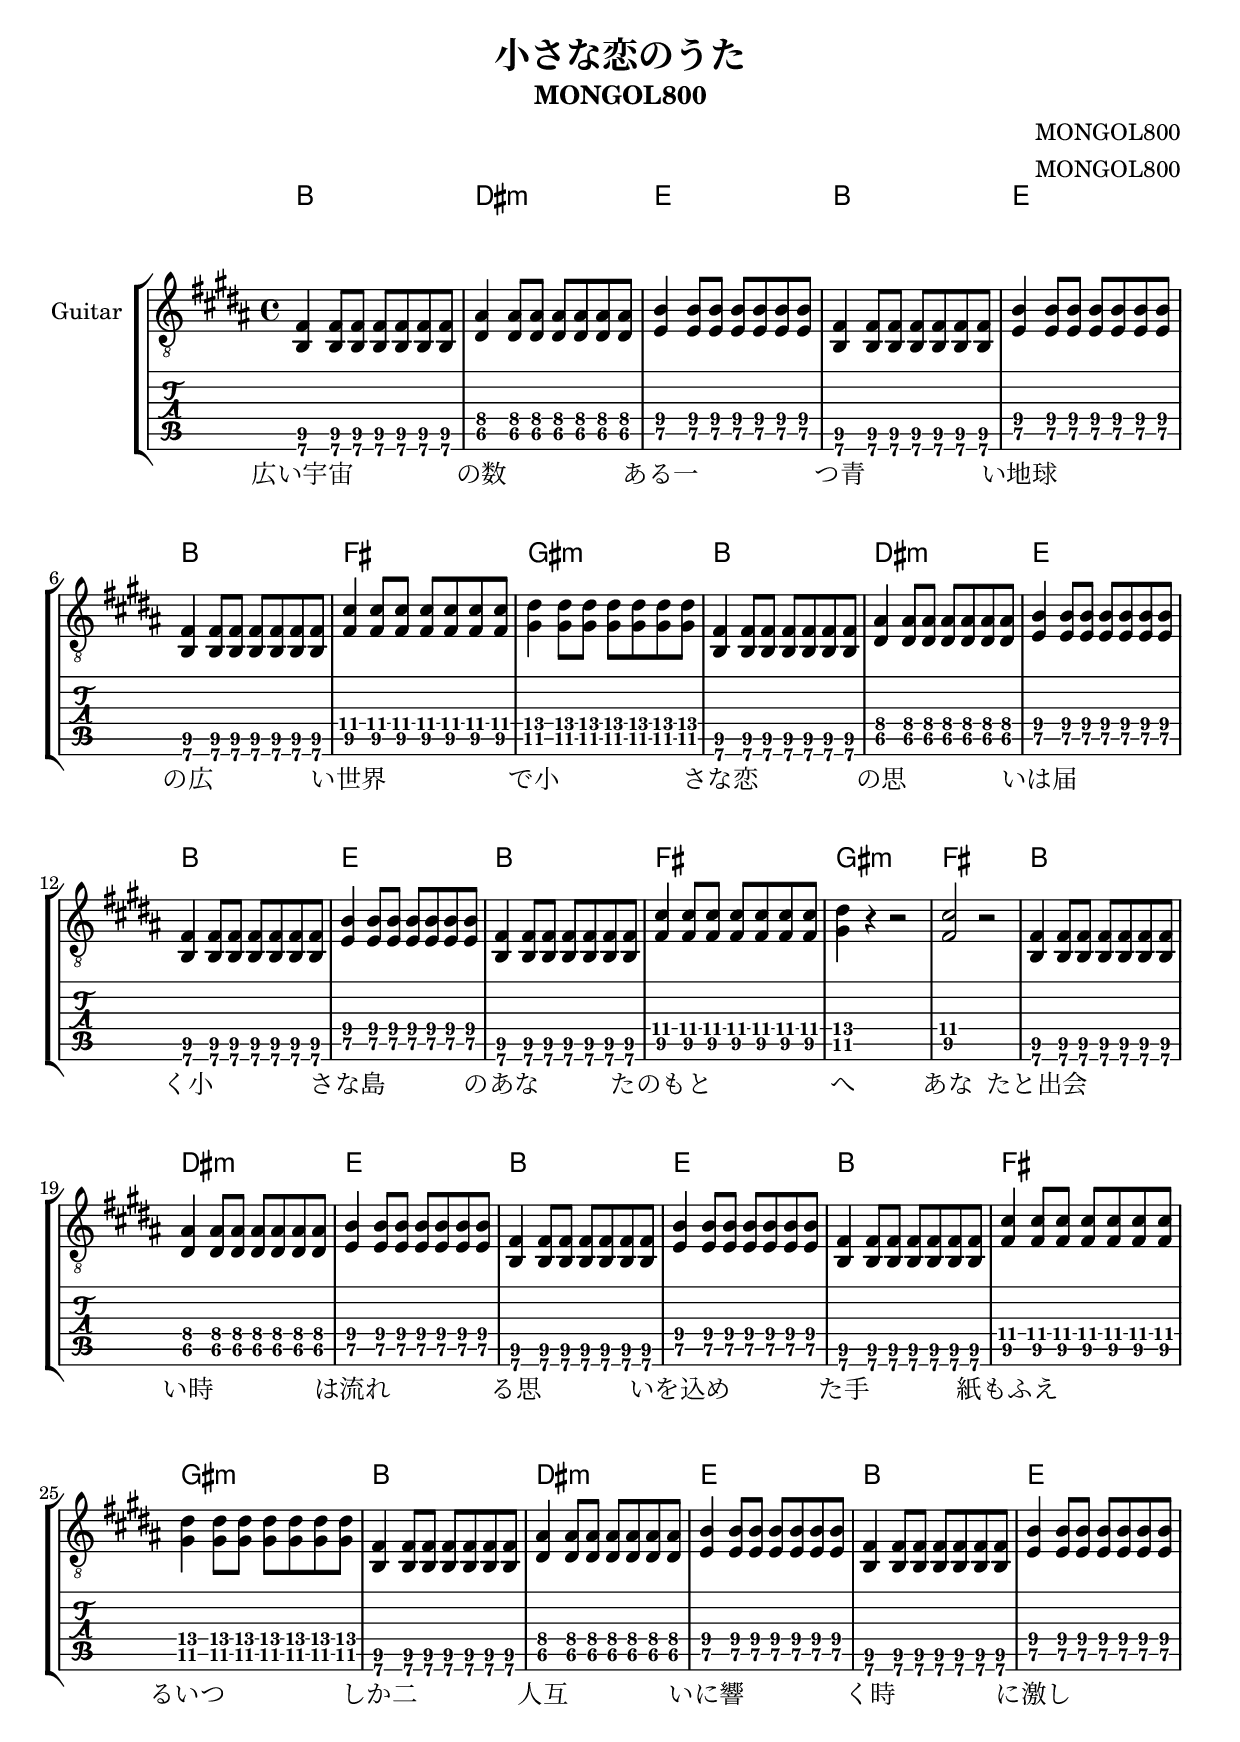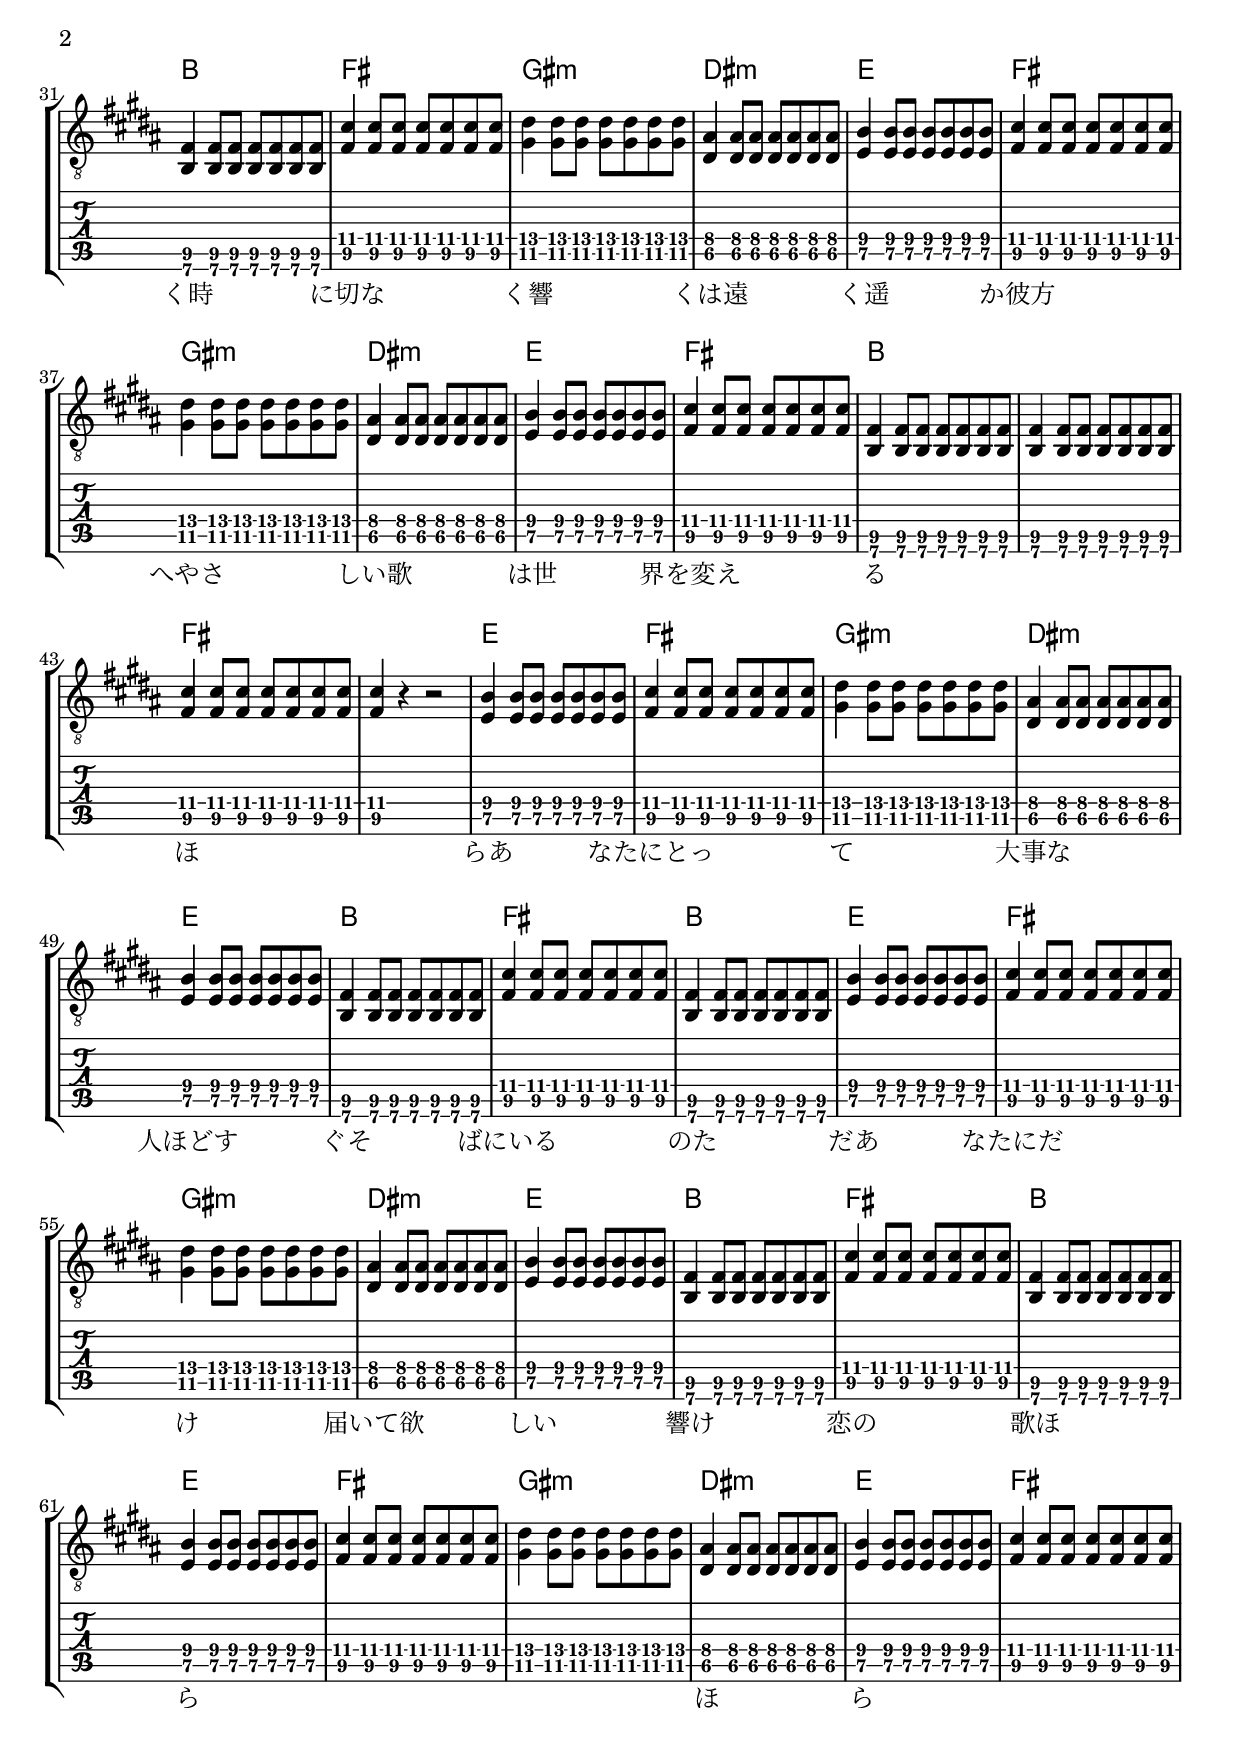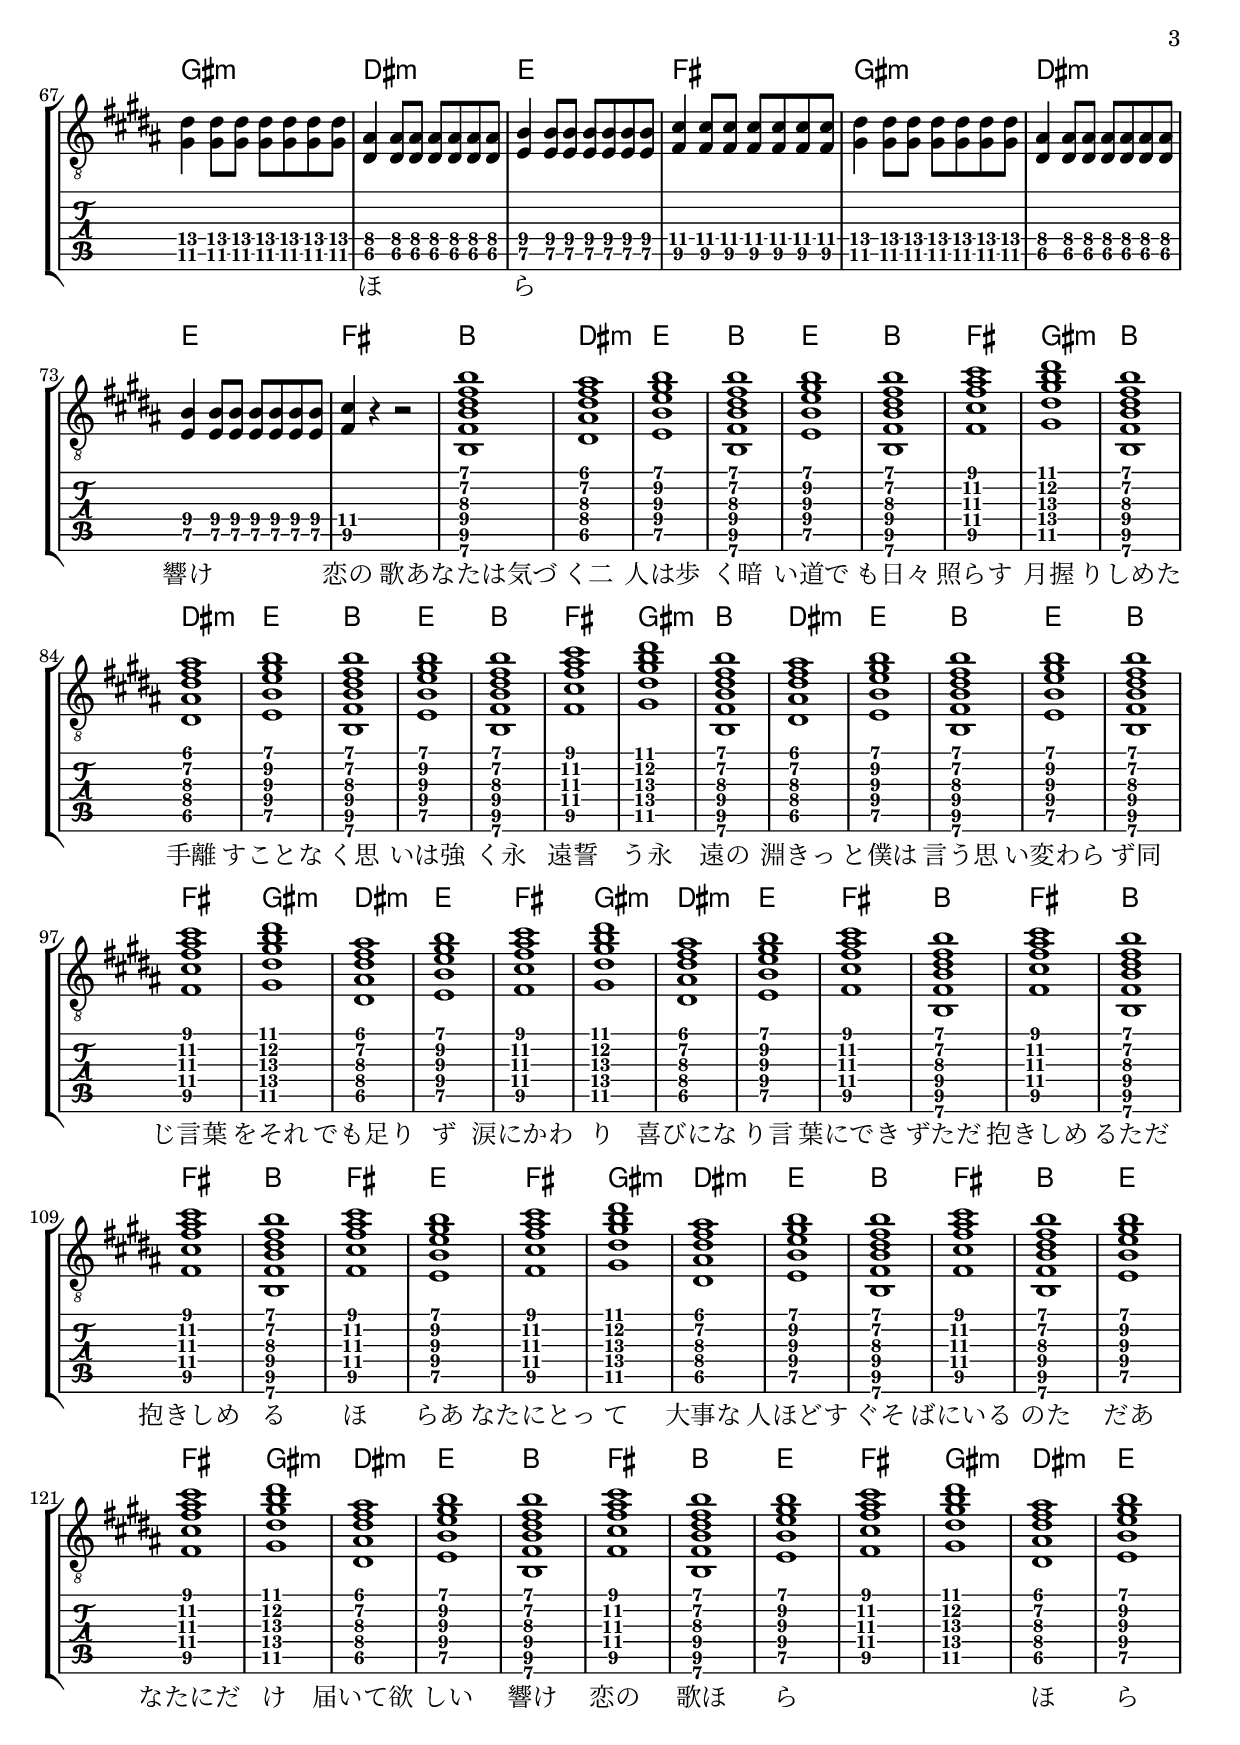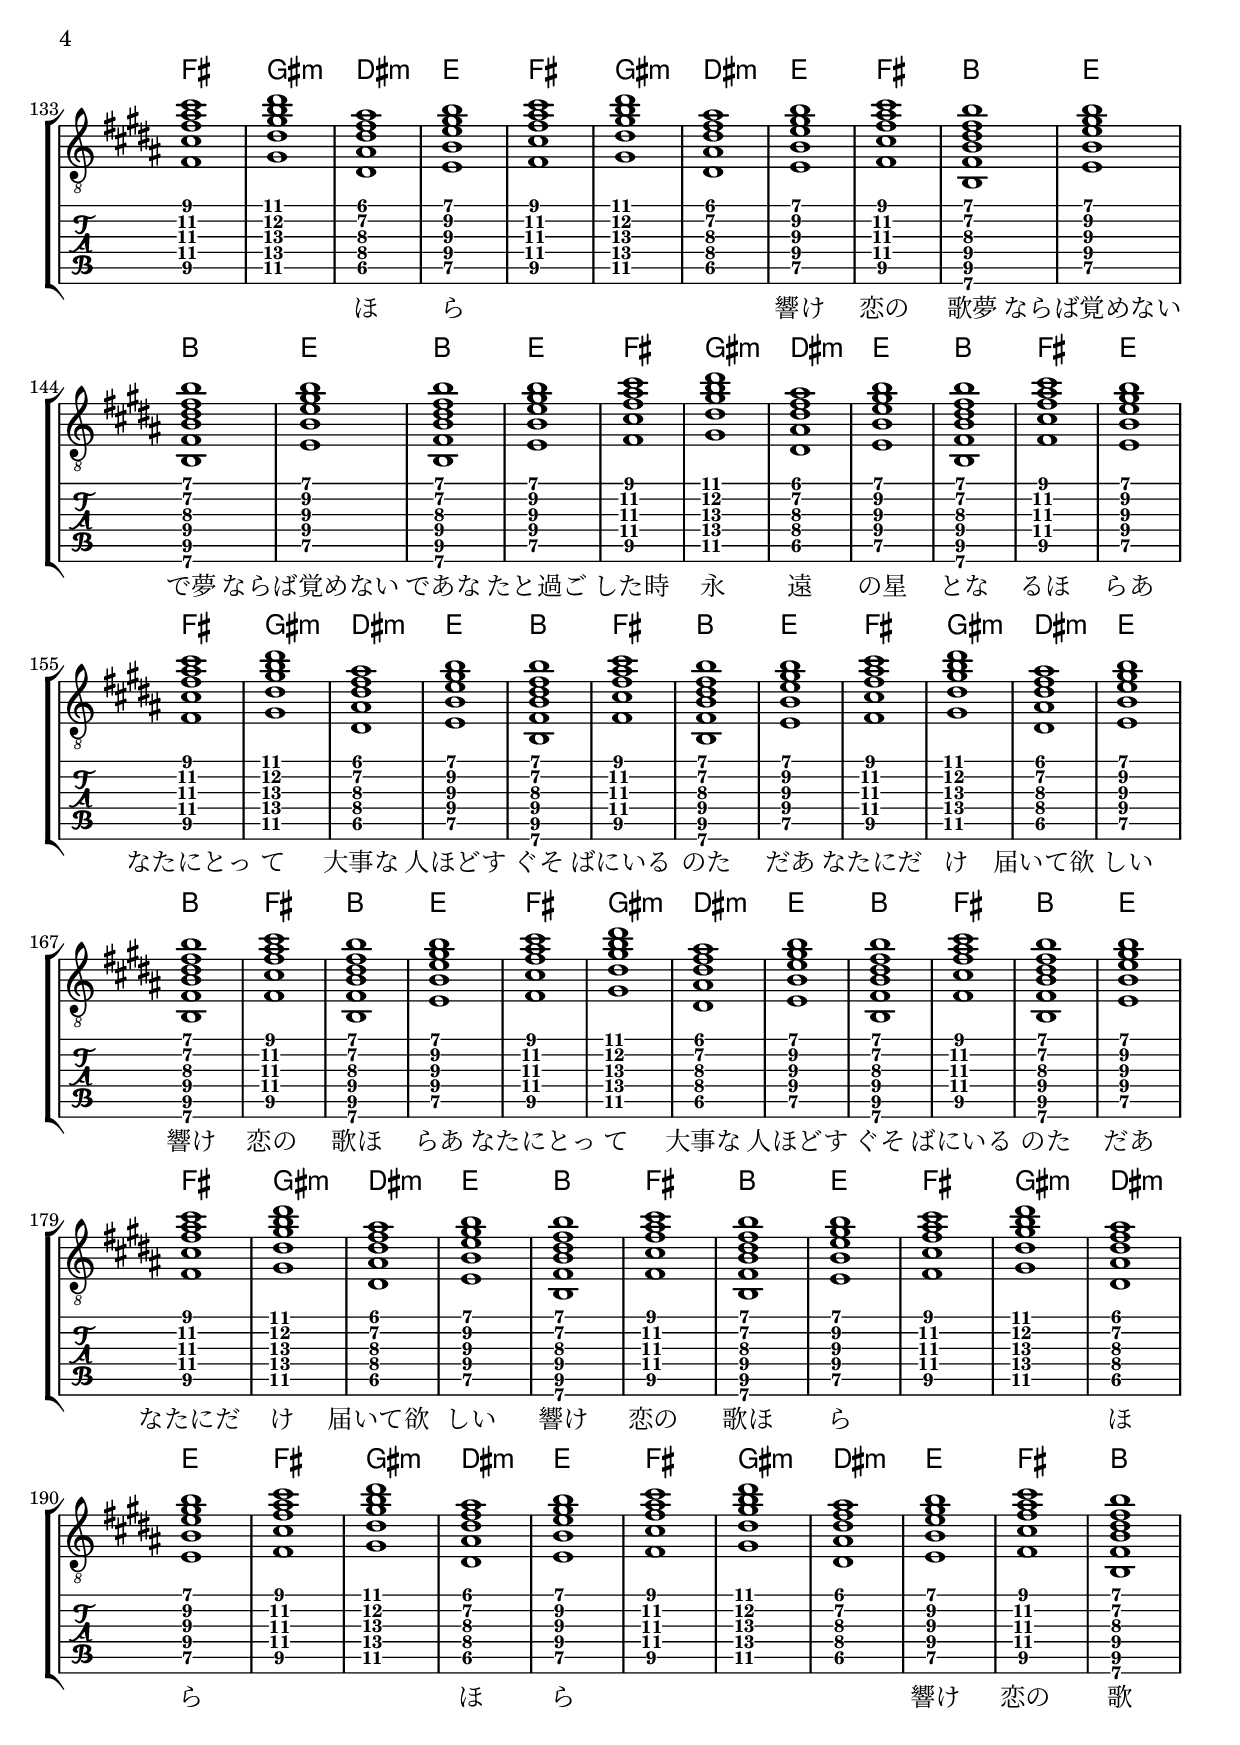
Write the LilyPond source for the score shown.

%%% 弾き語り用TAB譜のテンプレート2

\language "english"		% 言語設定(英語)
\include "predefined-guitar-fretboards.ly"
\version "2.18.2"

%%ヘッダー
\header {                       
title = "小さな恋のうた"
subtitle = "MONGOL800"
composer = "MONGOL800"
arranger = "MONGOL800"
}

%% ボーカル
vocal =  \relative c' {

}

%% 歌詞
lyric = \lyricmode {
広い宇宙1 の数1 ある一1 つ青1 い地球1 の広1 い世界1 で小1 さな恋1 の思1 いは届1 く小1 さな島1 のあな1 たのもと1 へ1 あな1 たと出会1 い時1 は流れ1 る思1 いを込め1 た手1 紙もふえ1 るいつ1 しか二1 人互1 いに響1 く時1 に激し1 く時1 に切な1 く響1 くは遠1 く遥1 か彼方1 へやさ1 しい歌1 は世1 界を変え1 る\breve ほ\breve らあ1 なたにとっ1 て1 大事な1 人ほどす1 ぐそ1 ばにいる1 のた1 だあ1 なたにだ1 け1 届いて欲1 しい1 響け1 恋の1 歌ほ1 ら1 　1 　1 ほ1 ら1 　1 　1 ほ1 ら1 　1 　1 　1 響け1 恋の1 歌あなたは気づ1 く二1 人は歩1 く暗1 い道で1 も日々1 照らす1 月握1 りしめた1 手離1 すことな1 く思1 いは強1 く永1 遠誓1 う永1 遠の1 淵きっ1 と僕は1 言う思1 い変わら1 ず同1 じ言葉1 をそれ1 でも足り1 ず1 涙にかわ1 り1 喜びにな1 り言1 葉にでき1 ずただ1 抱きしめ1 るただ1 抱きしめ1 る1 ほ1 らあ1 なたにとっ1 て1 大事な1 人ほどす1 ぐそ1 ばにいる1 のた1 だあ1 なたにだ1 け1 届いて欲1 しい1 響け1 恋の1 歌ほ1 ら1 　1 　1 ほ1 ら1 　1 　1 ほ1 ら1 　1 　1 　1 響け1 恋の1 歌夢1 ならば覚めない1 で夢1 ならば覚めない1 であな1 たと過ご1 した時1 永1 遠1 の星1 とな1 るほ1 らあ1 なたにとっ1 て1 大事な1 人ほどす1 ぐそ1 ばにいる1 のた1 だあ1 なたにだ1 け1 届いて欲1 しい1 響け1 恋の1 歌ほ1 らあ1 なたにとっ1 て1 大事な1 人ほどす1 ぐそ1 ばにいる1 のた1 だあ1 なたにだ1 け1 届いて欲1 しい1 響け1 恋の1 歌ほ1 ら1 　1 　1 ほ1 ら1 　1 　1 ほ1 ら1 　1 　1 　1 響け1 恋の1 歌1 
}

\storePredefinedDiagram #default-fret-table
                        \chordmode { c'' }
                        #guitar-tuning
                        #(offset-fret 2 (chord-shape 'bes guitar-tuning))
\storePredefinedDiagram #default-fret-table
                        \chordmode { d'' }
                        #guitar-tuning
                        #(offset-fret 4 (chord-shape 'bes guitar-tuning))

%% コードとダイアグラム用
chord = \chordmode {
b1 ds1:m e1 b1 e1 b1 fs1 gs1:m b1 ds1:m e1 b1 e1 b1 fs1 gs1:m fs1 b1 ds1:m e1 b1 e1 b1 fs1 gs1:m b1 ds1:m e1 b1 e1 b1 fs1 gs1:m ds1:m e1 fs1 gs1:m ds1:m e1 fs1 b\breve fs\breve e1 fs1 gs1:m ds1:m e1 b1 fs1 b1 e1 fs1 gs1:m ds1:m e1 b1 fs1 b1 e1 fs1 gs1:m ds1:m e1 fs1 gs1:m ds1:m e1 fs1 gs1:m ds1:m e1 fs1 b1 ds1:m e1 b1 e1 b1 fs1 gs1:m b1 ds1:m e1 b1 e1 b1 fs1 gs1:m b1 ds1:m e1 b1 e1 b1 fs1 gs1:m ds1:m e1 fs1 gs1:m ds1:m e1 fs1 b1 fs1 b1 fs1 b1 fs1 e1 fs1 gs1:m ds1:m e1 b1 fs1 b1 e1 fs1 gs1:m ds1:m e1 b1 fs1 b1 e1 fs1 gs1:m ds1:m e1 fs1 gs1:m ds1:m e1 fs1 gs1:m ds1:m e1 fs1 b1 e1 b1 e1 b1 e1 fs1 gs1:m ds1:m e1 b1 fs1 e1 fs1 gs1:m ds1:m e1 b1 fs1 b1 e1 fs1 gs1:m ds1:m e1 b1 fs1 b1 e1 fs1 gs1:m ds1:m e1 b1 fs1 b1 e1 fs1 gs1:m ds1:m e1 b1 fs1 b1 e1 fs1 gs1:m ds1:m e1 fs1 gs1:m ds1:m e1 fs1 gs1:m ds1:m e1 fs1 b1 
}

%% ギター(コードを表示したい音符に^""でできる)
guitar = {
\key b \major
  \time 4/4
<b,\6 fs\5>4 <b,\6 fs\5>8 <b,\6 fs\5>8 <b,\6 fs\5>8 <b,\6 fs\5>8 <b,\6 fs\5>8 <b,\6 fs\5>8 
<ds\5 as\4>4 <ds\5 as\4>8 <ds\5 as\4>8 <ds\5 as\4>8 <ds\5 as\4>8 <ds\5 as\4>8 <ds\5 as\4>8 
<e\5 b\4>4 <e\5 b\4>8 <e\5 b\4>8 <e\5 b\4>8 <e\5 b\4>8 <e\5 b\4>8 <e\5 b\4>8 
<b,\6 fs\5>4 <b,\6 fs\5>8 <b,\6 fs\5>8 <b,\6 fs\5>8 <b,\6 fs\5>8 <b,\6 fs\5>8 <b,\6 fs\5>8 
<e\5 b\4>4 <e\5 b\4>8 <e\5 b\4>8 <e\5 b\4>8 <e\5 b\4>8 <e\5 b\4>8 <e\5 b\4>8 
<b,\6 fs\5>4 <b,\6 fs\5>8 <b,\6 fs\5>8 <b,\6 fs\5>8 <b,\6 fs\5>8 <b,\6 fs\5>8 <b,\6 fs\5>8 
<fs\5 cs'\4>4 <fs\5 cs'\4>8 <fs\5 cs'\4>8 <fs\5 cs'\4>8 <fs\5 cs'\4>8 <fs\5 cs'\4>8 <fs\5 cs'\4>8 
<gs\5 ds'\4>4 <gs\5 ds'\4>8 <gs\5 ds'\4>8 <gs\5 ds'\4>8 <gs\5 ds'\4>8 <gs\5 ds'\4>8 <gs\5 ds'\4>8 
<b,\6 fs\5>4 <b,\6 fs\5>8 <b,\6 fs\5>8 <b,\6 fs\5>8 <b,\6 fs\5>8 <b,\6 fs\5>8 <b,\6 fs\5>8 
<ds\5 as\4>4 <ds\5 as\4>8 <ds\5 as\4>8 <ds\5 as\4>8 <ds\5 as\4>8 <ds\5 as\4>8 <ds\5 as\4>8 
<e\5 b\4>4 <e\5 b\4>8 <e\5 b\4>8 <e\5 b\4>8 <e\5 b\4>8 <e\5 b\4>8 <e\5 b\4>8 
<b,\6 fs\5>4 <b,\6 fs\5>8 <b,\6 fs\5>8 <b,\6 fs\5>8 <b,\6 fs\5>8 <b,\6 fs\5>8 <b,\6 fs\5>8 
<e\5 b\4>4 <e\5 b\4>8 <e\5 b\4>8 <e\5 b\4>8 <e\5 b\4>8 <e\5 b\4>8 <e\5 b\4>8 
<b,\6 fs\5>4 <b,\6 fs\5>8 <b,\6 fs\5>8 <b,\6 fs\5>8 <b,\6 fs\5>8 <b,\6 fs\5>8 <b,\6 fs\5>8 
<fs\5 cs'\4>4 <fs\5 cs'\4>8 <fs\5 cs'\4>8 <fs\5 cs'\4>8 <fs\5 cs'\4>8 <fs\5 cs'\4>8 <fs\5 cs'\4>8 
<gs\5 ds'\4>4 r4 r2 
<fs\5 cs'\4>2 r2 
<b,\6 fs\5>4 <b,\6 fs\5>8 <b,\6 fs\5>8 <b,\6 fs\5>8 <b,\6 fs\5>8 <b,\6 fs\5>8 <b,\6 fs\5>8 
<ds\5 as\4>4 <ds\5 as\4>8 <ds\5 as\4>8 <ds\5 as\4>8 <ds\5 as\4>8 <ds\5 as\4>8 <ds\5 as\4>8 
<e\5 b\4>4 <e\5 b\4>8 <e\5 b\4>8 <e\5 b\4>8 <e\5 b\4>8 <e\5 b\4>8 <e\5 b\4>8 
<b,\6 fs\5>4 <b,\6 fs\5>8 <b,\6 fs\5>8 <b,\6 fs\5>8 <b,\6 fs\5>8 <b,\6 fs\5>8 <b,\6 fs\5>8 
<e\5 b\4>4 <e\5 b\4>8 <e\5 b\4>8 <e\5 b\4>8 <e\5 b\4>8 <e\5 b\4>8 <e\5 b\4>8 
<b,\6 fs\5>4 <b,\6 fs\5>8 <b,\6 fs\5>8 <b,\6 fs\5>8 <b,\6 fs\5>8 <b,\6 fs\5>8 <b,\6 fs\5>8 
<fs\5 cs'\4>4 <fs\5 cs'\4>8 <fs\5 cs'\4>8 <fs\5 cs'\4>8 <fs\5 cs'\4>8 <fs\5 cs'\4>8 <fs\5 cs'\4>8 
<gs\5 ds'\4>4 <gs\5 ds'\4>8 <gs\5 ds'\4>8 <gs\5 ds'\4>8 <gs\5 ds'\4>8 <gs\5 ds'\4>8 <gs\5 ds'\4>8 
<b,\6 fs\5>4 <b,\6 fs\5>8 <b,\6 fs\5>8 <b,\6 fs\5>8 <b,\6 fs\5>8 <b,\6 fs\5>8 <b,\6 fs\5>8 
<ds\5 as\4>4 <ds\5 as\4>8 <ds\5 as\4>8 <ds\5 as\4>8 <ds\5 as\4>8 <ds\5 as\4>8 <ds\5 as\4>8 
<e\5 b\4>4 <e\5 b\4>8 <e\5 b\4>8 <e\5 b\4>8 <e\5 b\4>8 <e\5 b\4>8 <e\5 b\4>8 
<b,\6 fs\5>4 <b,\6 fs\5>8 <b,\6 fs\5>8 <b,\6 fs\5>8 <b,\6 fs\5>8 <b,\6 fs\5>8 <b,\6 fs\5>8 
<e\5 b\4>4 <e\5 b\4>8 <e\5 b\4>8 <e\5 b\4>8 <e\5 b\4>8 <e\5 b\4>8 <e\5 b\4>8 
<b,\6 fs\5>4 <b,\6 fs\5>8 <b,\6 fs\5>8 <b,\6 fs\5>8 <b,\6 fs\5>8 <b,\6 fs\5>8 <b,\6 fs\5>8 
<fs\5 cs'\4>4 <fs\5 cs'\4>8 <fs\5 cs'\4>8 <fs\5 cs'\4>8 <fs\5 cs'\4>8 <fs\5 cs'\4>8 <fs\5 cs'\4>8 
<gs\5 ds'\4>4 <gs\5 ds'\4>8 <gs\5 ds'\4>8 <gs\5 ds'\4>8 <gs\5 ds'\4>8 <gs\5 ds'\4>8 <gs\5 ds'\4>8 
<ds\5 as\4>4 <ds\5 as\4>8 <ds\5 as\4>8 <ds\5 as\4>8 <ds\5 as\4>8 <ds\5 as\4>8 <ds\5 as\4>8 
<e\5 b\4>4 <e\5 b\4>8 <e\5 b\4>8 <e\5 b\4>8 <e\5 b\4>8 <e\5 b\4>8 <e\5 b\4>8 
<fs\5 cs'\4>4 <fs\5 cs'\4>8 <fs\5 cs'\4>8 <fs\5 cs'\4>8 <fs\5 cs'\4>8 <fs\5 cs'\4>8 <fs\5 cs'\4>8 
<gs\5 ds'\4>4 <gs\5 ds'\4>8 <gs\5 ds'\4>8 <gs\5 ds'\4>8 <gs\5 ds'\4>8 <gs\5 ds'\4>8 <gs\5 ds'\4>8 
<ds\5 as\4>4 <ds\5 as\4>8 <ds\5 as\4>8 <ds\5 as\4>8 <ds\5 as\4>8 <ds\5 as\4>8 <ds\5 as\4>8 
<e\5 b\4>4 <e\5 b\4>8 <e\5 b\4>8 <e\5 b\4>8 <e\5 b\4>8 <e\5 b\4>8 <e\5 b\4>8 
<fs\5 cs'\4>4 <fs\5 cs'\4>8 <fs\5 cs'\4>8 <fs\5 cs'\4>8 <fs\5 cs'\4>8 <fs\5 cs'\4>8 <fs\5 cs'\4>8 
<b,\6 fs\5>4 <b,\6 fs\5>8 <b,\6 fs\5>8 <b,\6 fs\5>8 <b,\6 fs\5>8 <b,\6 fs\5>8 <b,\6 fs\5>8 <b,\6 fs\5>4 <b,\6 fs\5>8 <b,\6 fs\5>8 <b,\6 fs\5>8 <b,\6 fs\5>8 <b,\6 fs\5>8 <b,\6 fs\5>8 
<fs\5 cs'\4>4 <fs\5 cs'\4>8 <fs\5 cs'\4>8 <fs\5 cs'\4>8 <fs\5 cs'\4>8 <fs\5 cs'\4>8 <fs\5 cs'\4>8 <fs\5 cs'\4>4 r4 r2 
<e\5 b\4>4 <e\5 b\4>8 <e\5 b\4>8 <e\5 b\4>8 <e\5 b\4>8 <e\5 b\4>8 <e\5 b\4>8 
<fs\5 cs'\4>4 <fs\5 cs'\4>8 <fs\5 cs'\4>8 <fs\5 cs'\4>8 <fs\5 cs'\4>8 <fs\5 cs'\4>8 <fs\5 cs'\4>8 
<gs\5 ds'\4>4 <gs\5 ds'\4>8 <gs\5 ds'\4>8 <gs\5 ds'\4>8 <gs\5 ds'\4>8 <gs\5 ds'\4>8 <gs\5 ds'\4>8 
<ds\5 as\4>4 <ds\5 as\4>8 <ds\5 as\4>8 <ds\5 as\4>8 <ds\5 as\4>8 <ds\5 as\4>8 <ds\5 as\4>8 
<e\5 b\4>4 <e\5 b\4>8 <e\5 b\4>8 <e\5 b\4>8 <e\5 b\4>8 <e\5 b\4>8 <e\5 b\4>8 
<b,\6 fs\5>4 <b,\6 fs\5>8 <b,\6 fs\5>8 <b,\6 fs\5>8 <b,\6 fs\5>8 <b,\6 fs\5>8 <b,\6 fs\5>8 
<fs\5 cs'\4>4 <fs\5 cs'\4>8 <fs\5 cs'\4>8 <fs\5 cs'\4>8 <fs\5 cs'\4>8 <fs\5 cs'\4>8 <fs\5 cs'\4>8 
<b,\6 fs\5>4 <b,\6 fs\5>8 <b,\6 fs\5>8 <b,\6 fs\5>8 <b,\6 fs\5>8 <b,\6 fs\5>8 <b,\6 fs\5>8 
<e\5 b\4>4 <e\5 b\4>8 <e\5 b\4>8 <e\5 b\4>8 <e\5 b\4>8 <e\5 b\4>8 <e\5 b\4>8 
<fs\5 cs'\4>4 <fs\5 cs'\4>8 <fs\5 cs'\4>8 <fs\5 cs'\4>8 <fs\5 cs'\4>8 <fs\5 cs'\4>8 <fs\5 cs'\4>8 
<gs\5 ds'\4>4 <gs\5 ds'\4>8 <gs\5 ds'\4>8 <gs\5 ds'\4>8 <gs\5 ds'\4>8 <gs\5 ds'\4>8 <gs\5 ds'\4>8 
<ds\5 as\4>4 <ds\5 as\4>8 <ds\5 as\4>8 <ds\5 as\4>8 <ds\5 as\4>8 <ds\5 as\4>8 <ds\5 as\4>8 
<e\5 b\4>4 <e\5 b\4>8 <e\5 b\4>8 <e\5 b\4>8 <e\5 b\4>8 <e\5 b\4>8 <e\5 b\4>8 
<b,\6 fs\5>4 <b,\6 fs\5>8 <b,\6 fs\5>8 <b,\6 fs\5>8 <b,\6 fs\5>8 <b,\6 fs\5>8 <b,\6 fs\5>8 
<fs\5 cs'\4>4 <fs\5 cs'\4>8 <fs\5 cs'\4>8 <fs\5 cs'\4>8 <fs\5 cs'\4>8 <fs\5 cs'\4>8 <fs\5 cs'\4>8 
<b,\6 fs\5>4 <b,\6 fs\5>8 <b,\6 fs\5>8 <b,\6 fs\5>8 <b,\6 fs\5>8 <b,\6 fs\5>8 <b,\6 fs\5>8 
<e\5 b\4>4 <e\5 b\4>8 <e\5 b\4>8 <e\5 b\4>8 <e\5 b\4>8 <e\5 b\4>8 <e\5 b\4>8 
<fs\5 cs'\4>4 <fs\5 cs'\4>8 <fs\5 cs'\4>8 <fs\5 cs'\4>8 <fs\5 cs'\4>8 <fs\5 cs'\4>8 <fs\5 cs'\4>8 
<gs\5 ds'\4>4 <gs\5 ds'\4>8 <gs\5 ds'\4>8 <gs\5 ds'\4>8 <gs\5 ds'\4>8 <gs\5 ds'\4>8 <gs\5 ds'\4>8 
<ds\5 as\4>4 <ds\5 as\4>8 <ds\5 as\4>8 <ds\5 as\4>8 <ds\5 as\4>8 <ds\5 as\4>8 <ds\5 as\4>8 
<e\5 b\4>4 <e\5 b\4>8 <e\5 b\4>8 <e\5 b\4>8 <e\5 b\4>8 <e\5 b\4>8 <e\5 b\4>8 
<fs\5 cs'\4>4 <fs\5 cs'\4>8 <fs\5 cs'\4>8 <fs\5 cs'\4>8 <fs\5 cs'\4>8 <fs\5 cs'\4>8 <fs\5 cs'\4>8 
<gs\5 ds'\4>4 <gs\5 ds'\4>8 <gs\5 ds'\4>8 <gs\5 ds'\4>8 <gs\5 ds'\4>8 <gs\5 ds'\4>8 <gs\5 ds'\4>8 
<ds\5 as\4>4 <ds\5 as\4>8 <ds\5 as\4>8 <ds\5 as\4>8 <ds\5 as\4>8 <ds\5 as\4>8 <ds\5 as\4>8 
<e\5 b\4>4 <e\5 b\4>8 <e\5 b\4>8 <e\5 b\4>8 <e\5 b\4>8 <e\5 b\4>8 <e\5 b\4>8 
<fs\5 cs'\4>4 <fs\5 cs'\4>8 <fs\5 cs'\4>8 <fs\5 cs'\4>8 <fs\5 cs'\4>8 <fs\5 cs'\4>8 <fs\5 cs'\4>8 
<gs\5 ds'\4>4 <gs\5 ds'\4>8 <gs\5 ds'\4>8 <gs\5 ds'\4>8 <gs\5 ds'\4>8 <gs\5 ds'\4>8 <gs\5 ds'\4>8 
<ds\5 as\4>4 <ds\5 as\4>8 <ds\5 as\4>8 <ds\5 as\4>8 <ds\5 as\4>8 <ds\5 as\4>8 <ds\5 as\4>8 
<e\5 b\4>4 <e\5 b\4>8 <e\5 b\4>8 <e\5 b\4>8 <e\5 b\4>8 <e\5 b\4>8 <e\5 b\4>8 
<fs\5 cs'\4>4 r4 r2 
<b,\6 fs\5 b\4 ds'\3 fs'\2 b'\1>1 
<ds\5 as\4 ds'\3 fs'\2 as'\1>1 
<e\5 b\4 e'\3 gs'\2 b'\1>1 
<b,\6 fs\5 b\4 ds'\3 fs'\2 b'\1>1 
<e\5 b\4 e'\3 gs'\2 b'\1>1 
<b,\6 fs\5 b\4 ds'\3 fs'\2 b'\1>1 
<fs\5 cs'\4 fs'\3 as'\2 cs''\1>1 
<gs\5 ds'\4 gs'\3 b'\2 ds''\1>1 
<b,\6 fs\5 b\4 ds'\3 fs'\2 b'\1>1 
<ds\5 as\4 ds'\3 fs'\2 as'\1>1 
<e\5 b\4 e'\3 gs'\2 b'\1>1 
<b,\6 fs\5 b\4 ds'\3 fs'\2 b'\1>1 
<e\5 b\4 e'\3 gs'\2 b'\1>1 
<b,\6 fs\5 b\4 ds'\3 fs'\2 b'\1>1 
<fs\5 cs'\4 fs'\3 as'\2 cs''\1>1 
<gs\5 ds'\4 gs'\3 b'\2 ds''\1>1 
<b,\6 fs\5 b\4 ds'\3 fs'\2 b'\1>1 
<ds\5 as\4 ds'\3 fs'\2 as'\1>1 
<e\5 b\4 e'\3 gs'\2 b'\1>1 
<b,\6 fs\5 b\4 ds'\3 fs'\2 b'\1>1 
<e\5 b\4 e'\3 gs'\2 b'\1>1 
<b,\6 fs\5 b\4 ds'\3 fs'\2 b'\1>1 
<fs\5 cs'\4 fs'\3 as'\2 cs''\1>1 
<gs\5 ds'\4 gs'\3 b'\2 ds''\1>1 
<ds\5 as\4 ds'\3 fs'\2 as'\1>1 
<e\5 b\4 e'\3 gs'\2 b'\1>1 
<fs\5 cs'\4 fs'\3 as'\2 cs''\1>1 
<gs\5 ds'\4 gs'\3 b'\2 ds''\1>1 
<ds\5 as\4 ds'\3 fs'\2 as'\1>1 
<e\5 b\4 e'\3 gs'\2 b'\1>1 
<fs\5 cs'\4 fs'\3 as'\2 cs''\1>1 
<b,\6 fs\5 b\4 ds'\3 fs'\2 b'\1>1 
<fs\5 cs'\4 fs'\3 as'\2 cs''\1>1 
<b,\6 fs\5 b\4 ds'\3 fs'\2 b'\1>1 
<fs\5 cs'\4 fs'\3 as'\2 cs''\1>1 
<b,\6 fs\5 b\4 ds'\3 fs'\2 b'\1>1 
<fs\5 cs'\4 fs'\3 as'\2 cs''\1>1 
<e\5 b\4 e'\3 gs'\2 b'\1>1 
<fs\5 cs'\4 fs'\3 as'\2 cs''\1>1 
<gs\5 ds'\4 gs'\3 b'\2 ds''\1>1 
<ds\5 as\4 ds'\3 fs'\2 as'\1>1 
<e\5 b\4 e'\3 gs'\2 b'\1>1 
<b,\6 fs\5 b\4 ds'\3 fs'\2 b'\1>1 
<fs\5 cs'\4 fs'\3 as'\2 cs''\1>1 
<b,\6 fs\5 b\4 ds'\3 fs'\2 b'\1>1 
<e\5 b\4 e'\3 gs'\2 b'\1>1 
<fs\5 cs'\4 fs'\3 as'\2 cs''\1>1 
<gs\5 ds'\4 gs'\3 b'\2 ds''\1>1 
<ds\5 as\4 ds'\3 fs'\2 as'\1>1 
<e\5 b\4 e'\3 gs'\2 b'\1>1 
<b,\6 fs\5 b\4 ds'\3 fs'\2 b'\1>1 
<fs\5 cs'\4 fs'\3 as'\2 cs''\1>1 
<b,\6 fs\5 b\4 ds'\3 fs'\2 b'\1>1 
<e\5 b\4 e'\3 gs'\2 b'\1>1 
<fs\5 cs'\4 fs'\3 as'\2 cs''\1>1 
<gs\5 ds'\4 gs'\3 b'\2 ds''\1>1 
<ds\5 as\4 ds'\3 fs'\2 as'\1>1 
<e\5 b\4 e'\3 gs'\2 b'\1>1 
<fs\5 cs'\4 fs'\3 as'\2 cs''\1>1 
<gs\5 ds'\4 gs'\3 b'\2 ds''\1>1 
<ds\5 as\4 ds'\3 fs'\2 as'\1>1 
<e\5 b\4 e'\3 gs'\2 b'\1>1 
<fs\5 cs'\4 fs'\3 as'\2 cs''\1>1 
<gs\5 ds'\4 gs'\3 b'\2 ds''\1>1 
<ds\5 as\4 ds'\3 fs'\2 as'\1>1 
<e\5 b\4 e'\3 gs'\2 b'\1>1 
<fs\5 cs'\4 fs'\3 as'\2 cs''\1>1 
<b,\6 fs\5 b\4 ds'\3 fs'\2 b'\1>1 
<e\5 b\4 e'\3 gs'\2 b'\1>1 
<b,\6 fs\5 b\4 ds'\3 fs'\2 b'\1>1 
<e\5 b\4 e'\3 gs'\2 b'\1>1 
<b,\6 fs\5 b\4 ds'\3 fs'\2 b'\1>1 
<e\5 b\4 e'\3 gs'\2 b'\1>1 
<fs\5 cs'\4 fs'\3 as'\2 cs''\1>1 
<gs\5 ds'\4 gs'\3 b'\2 ds''\1>1 
<ds\5 as\4 ds'\3 fs'\2 as'\1>1 
<e\5 b\4 e'\3 gs'\2 b'\1>1 
<b,\6 fs\5 b\4 ds'\3 fs'\2 b'\1>1 
<fs\5 cs'\4 fs'\3 as'\2 cs''\1>1 
<e\5 b\4 e'\3 gs'\2 b'\1>1 
<fs\5 cs'\4 fs'\3 as'\2 cs''\1>1 
<gs\5 ds'\4 gs'\3 b'\2 ds''\1>1 
<ds\5 as\4 ds'\3 fs'\2 as'\1>1 
<e\5 b\4 e'\3 gs'\2 b'\1>1 
<b,\6 fs\5 b\4 ds'\3 fs'\2 b'\1>1 
<fs\5 cs'\4 fs'\3 as'\2 cs''\1>1 
<b,\6 fs\5 b\4 ds'\3 fs'\2 b'\1>1 
<e\5 b\4 e'\3 gs'\2 b'\1>1 
<fs\5 cs'\4 fs'\3 as'\2 cs''\1>1 
<gs\5 ds'\4 gs'\3 b'\2 ds''\1>1 
<ds\5 as\4 ds'\3 fs'\2 as'\1>1 
<e\5 b\4 e'\3 gs'\2 b'\1>1 
<b,\6 fs\5 b\4 ds'\3 fs'\2 b'\1>1 
<fs\5 cs'\4 fs'\3 as'\2 cs''\1>1 
<b,\6 fs\5 b\4 ds'\3 fs'\2 b'\1>1 
<e\5 b\4 e'\3 gs'\2 b'\1>1 
<fs\5 cs'\4 fs'\3 as'\2 cs''\1>1 
<gs\5 ds'\4 gs'\3 b'\2 ds''\1>1 
<ds\5 as\4 ds'\3 fs'\2 as'\1>1 
<e\5 b\4 e'\3 gs'\2 b'\1>1 
<b,\6 fs\5 b\4 ds'\3 fs'\2 b'\1>1 
<fs\5 cs'\4 fs'\3 as'\2 cs''\1>1 
<b,\6 fs\5 b\4 ds'\3 fs'\2 b'\1>1 
<e\5 b\4 e'\3 gs'\2 b'\1>1 
<fs\5 cs'\4 fs'\3 as'\2 cs''\1>1 
<gs\5 ds'\4 gs'\3 b'\2 ds''\1>1 
<ds\5 as\4 ds'\3 fs'\2 as'\1>1 
<e\5 b\4 e'\3 gs'\2 b'\1>1 
<b,\6 fs\5 b\4 ds'\3 fs'\2 b'\1>1 
<fs\5 cs'\4 fs'\3 as'\2 cs''\1>1 
<b,\6 fs\5 b\4 ds'\3 fs'\2 b'\1>1 
<e\5 b\4 e'\3 gs'\2 b'\1>1 
<fs\5 cs'\4 fs'\3 as'\2 cs''\1>1 
<gs\5 ds'\4 gs'\3 b'\2 ds''\1>1 
<ds\5 as\4 ds'\3 fs'\2 as'\1>1 
<e\5 b\4 e'\3 gs'\2 b'\1>1 
<fs\5 cs'\4 fs'\3 as'\2 cs''\1>1 
<gs\5 ds'\4 gs'\3 b'\2 ds''\1>1 
<ds\5 as\4 ds'\3 fs'\2 as'\1>1 
<e\5 b\4 e'\3 gs'\2 b'\1>1 
<fs\5 cs'\4 fs'\3 as'\2 cs''\1>1 
<gs\5 ds'\4 gs'\3 b'\2 ds''\1>1 
<ds\5 as\4 ds'\3 fs'\2 as'\1>1 
<e\5 b\4 e'\3 gs'\2 b'\1>1 
<fs\5 cs'\4 fs'\3 as'\2 cs''\1>1 
<b,\6 fs\5 b\4 ds'\3 fs'\2 b'\1>1 

}

%% 楽譜全体
\score {
  <<
    
    % %% ボーカル
    % \context Staff = "1" \with { instrumentName = "Vocal" } { % 男声の場合 \clef "G_8" を加える
    %   \scoredefault
    %   \vocal
    % }
    % %%歌詞
    % \addlyrics {
    %   \lyric
    % }

    \context ChordNames = "1" {
	\chord
    }

    % ギターダイアグラム表示
    \context FretBoards = "2" {
	% \chord
    }
    
    %%ギター
    \context StaffGroup <<
      \context Staff = "3" \with { instrumentName = "Guitar" \clef "G_8" } {
	\guitar
      }

      \context TabStaff = "4" {
	\guitar
      }
    >>

    \context Lyrics = "5" {
      \lyric
    }
    
  >>
  \layout {			% 弦番号指示を削除
    \context { \Voice
	       \remove New_fingering_engraver
	     }
  }  
}